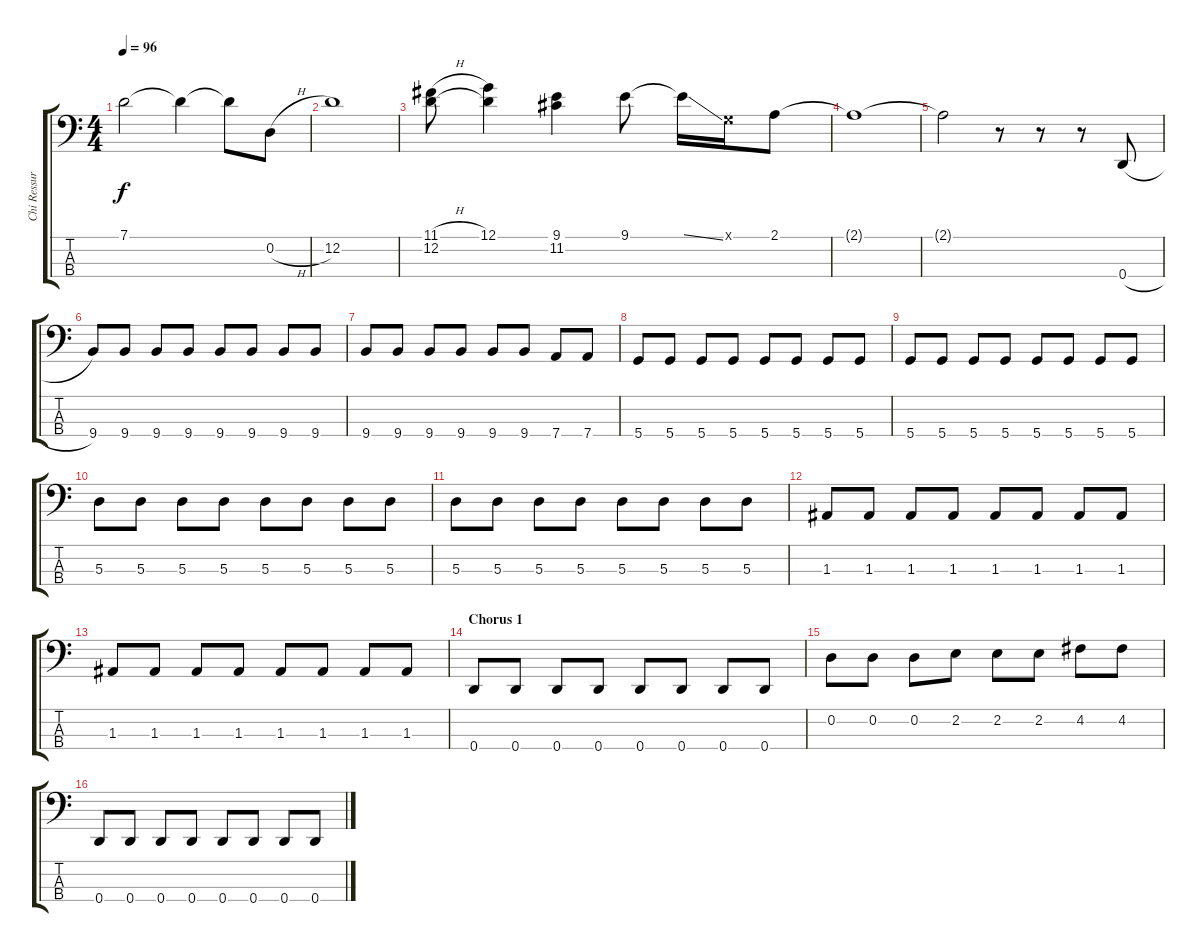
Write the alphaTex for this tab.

\track ("Chi Ressureccion" "Chi Ressur") {instrument electricbassfinger}
\staff {score tabs}
\tuning (G2 D2 A1 D1) {hide}
\ts (4 4)
\tempo 96
\clef f4
\ks c
7.1{t}.2{dy f} 7.1{t}.4 7.1{t}.8 0.2{h}.8 |
12.2.1 |
(11.1{h} 12.2).8 (12.1 12.2{t}).4 (9.1 11.2).4 9.1.8 9.1{ss t}.16 0.1{x}.16 2.1.8 |
2.1{t}.1 |
2.1{t}.2 r.8 r.8 r.8 0.4{h}.8 |
9.4.8 9.4.8 9.4.8 9.4.8 9.4.8 9.4.8 9.4.8 9.4.8 |
9.4.8 9.4.8 9.4.8 9.4.8 9.4.8 9.4.8 7.4.8 7.4.8 |
5.4.8 5.4.8 5.4.8 5.4.8 5.4.8 5.4.8 5.4.8 5.4.8 |
5.4.8 5.4.8 5.4.8 5.4.8 5.4.8 5.4.8 5.4.8 5.4.8 |
5.3.8 5.3.8 5.3.8 5.3.8 5.3.8 5.3.8 5.3.8 5.3.8 |
5.3.8 5.3.8 5.3.8 5.3.8 5.3.8 5.3.8 5.3.8 5.3.8 |
1.3.8 1.3.8 1.3.8 1.3.8 1.3.8 1.3.8 1.3.8 1.3.8 |
1.3.8 1.3.8 1.3.8 1.3.8 1.3.8 1.3.8 1.3.8 1.3.8 |
\section ("" "Chorus 1")
0.4.8 0.4.8 0.4.8 0.4.8 0.4.8 0.4.8 0.4.8 0.4.8 |
0.2.8 0.2.8 0.2.8 2.2.8 2.2.8 2.2.8 4.2.8 4.2.8 |
0.4.8 0.4.8 0.4.8 0.4.8 0.4.8 0.4.8 0.4.8 0.4.8
